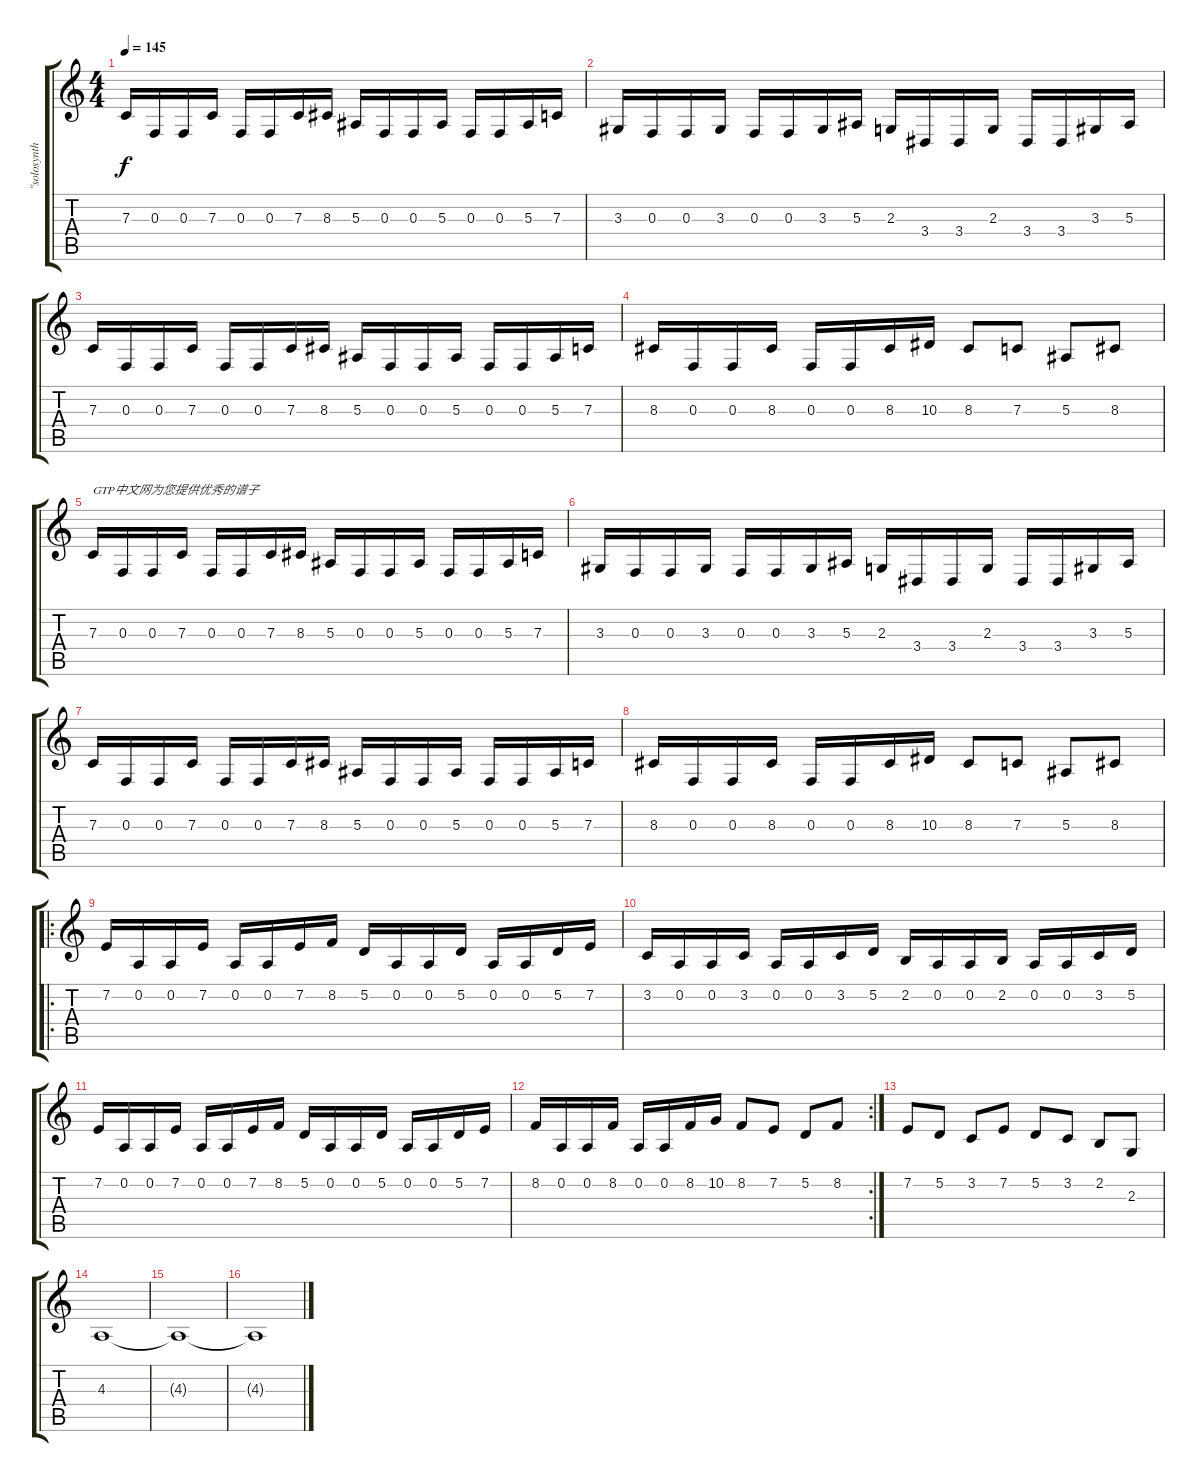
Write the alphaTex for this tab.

\track ("\"solosynth\"" "\"solosynth") {instrument acousticgrandpiano}
\staff {score tabs}
\tuning (D4 A3 F3 C3 G2 D2) {hide}
\ts (4 4)
\tempo 145
\clef g2
\ks c
7.3.16{dy f instrument sitar} 0.3.16 0.3.16 7.3.16 0.3.16 0.3.16 7.3.16 8.3.16 5.3.16 0.3.16 0.3.16 5.3.16 0.3.16 0.3.16 5.3.16 7.3.16 |
3.3.16 0.3.16 0.3.16 3.3.16 0.3.16 0.3.16 3.3.16 5.3.16 2.3.16 3.4.16 3.4.16 2.3.16 3.4.16 3.4.16 3.3.16 5.3.16 |
7.3.16 0.3.16 0.3.16 7.3.16 0.3.16 0.3.16 7.3.16 8.3.16 5.3.16 0.3.16 0.3.16 5.3.16 0.3.16 0.3.16 5.3.16 7.3.16 |
8.3.16 0.3.16 0.3.16 8.3.16 0.3.16 0.3.16 8.3.16 10.3.16 8.3.8 7.3.8 5.3.8 8.3.8 |
7.3.16{txt "GTP中文网为您提供优秀的谱子"} 0.3.16 0.3.16 7.3.16 0.3.16 0.3.16 7.3.16 8.3.16 5.3.16 0.3.16 0.3.16 5.3.16 0.3.16 0.3.16 5.3.16 7.3.16 |
3.3.16 0.3.16 0.3.16 3.3.16 0.3.16 0.3.16 3.3.16 5.3.16 2.3.16 3.4.16 3.4.16 2.3.16 3.4.16 3.4.16 3.3.16 5.3.16 |
7.3.16 0.3.16 0.3.16 7.3.16 0.3.16 0.3.16 7.3.16 8.3.16 5.3.16 0.3.16 0.3.16 5.3.16 0.3.16 0.3.16 5.3.16 7.3.16 |
8.3.16 0.3.16 0.3.16 8.3.16 0.3.16 0.3.16 8.3.16 10.3.16 8.3.8 7.3.8 5.3.8 8.3.8 |
\ro
7.2.16{instrument sitar} 0.2.16 0.2.16 7.2.16 0.2.16 0.2.16 7.2.16 8.2.16 5.2.16 0.2.16 0.2.16 5.2.16 0.2.16 0.2.16 5.2.16 7.2.16 |
3.2.16 0.2.16 0.2.16 3.2.16 0.2.16 0.2.16 3.2.16 5.2.16 2.2.16 0.2.16 0.2.16 2.2.16 0.2.16 0.2.16 3.2.16 5.2.16 |
7.2.16 0.2.16 0.2.16 7.2.16 0.2.16 0.2.16 7.2.16 8.2.16 5.2.16 0.2.16 0.2.16 5.2.16 0.2.16 0.2.16 5.2.16 7.2.16 |
\rc 2
8.2.16 0.2.16 0.2.16 8.2.16 0.2.16 0.2.16 8.2.16 10.2.16 8.2.8 7.2.8 5.2.8 8.2.8 |
7.2.8{volume 16 instrument stringensemble1} 5.2.8 3.2.8 7.2.8 5.2.8 3.2.8 2.2.8 2.3.8 |
4.3.1 |
4.3{t}.1 |
4.3{t}.1
